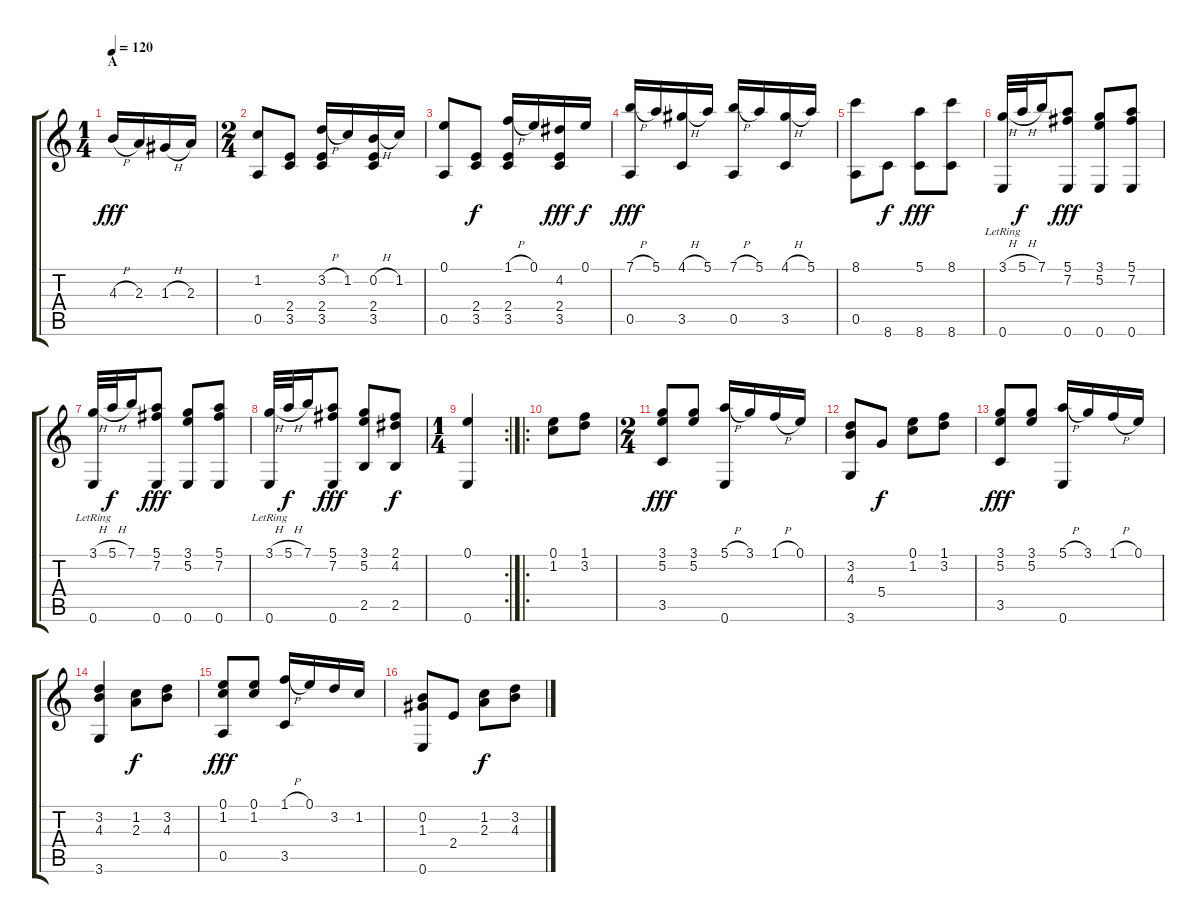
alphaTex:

\track "" {instrument acousticguitarnylon}
\staff {score tabs}
\tuning (E4 B3 G3 D3 A2 E2) {hide}
\ts (1 4)
\section ("" "A")
\tempo 120
\clef g2
\ks c
4.3{h}.16{dy fff instrument acousticguitarnylon} 2.3.16 1.3{h}.16 2.3.16 |
\ts (2 4)
(1.2 0.5).8 (2.4 3.5).8 (3.2{h} 2.4 3.5).16 1.2.16 (0.2{h} 2.4 3.5).16 1.2.16 |
(0.1 0.5).8 (2.4 3.5).8{dy f} (1.1{h} 2.4 3.5).16 0.1.16 (4.2 2.4 3.5).16{dy fff} 0.1.16{dy f} |
(7.1{h} 0.5).16{dy fff} 5.1.16 (4.1{h} 3.5).16 5.1.16 (7.1{h} 0.5).16 5.1.16 (4.1{h} 3.5).16 5.1.16 |
(8.1 0.5).8 8.6.8{dy f} (5.1 8.6).8{dy fff} (8.1 8.6).8 |
(3.1{h} 0.6{lr}).32 5.1{h}.32{dy f} 7.1.16 (5.1 7.2 0.6).8{dy fff} (3.1 5.2 0.6).8 (5.1 7.2 0.6).8 |
(3.1{h} 0.6{lr}).32 5.1{h}.32{dy f} 7.1.16 (5.1 7.2 0.6).8{dy fff} (3.1 5.2 0.6).8 (5.1 7.2 0.6).8 |
(3.1{h} 0.6{lr}).32 5.1{h}.32{dy f} 7.1.16 (5.1 7.2 0.6).8{dy fff} (3.1 5.2 2.5).8 (2.1 4.2 2.5).8{dy f} |
\rc 2
\ts (1 4)
(0.1 0.6).4 |
\ro
(0.1 1.2).8 (1.1 3.2).8 |
\ts (2 4)
(3.1 5.2 3.5).8{dy fff} (3.1 5.2).8 (5.1{h} 0.6).16 3.1.16 1.1{h}.16 0.1.16 |
(3.2 4.3 3.6).8 5.4.8{dy f} (0.1 1.2).8 (1.1 3.2).8 |
(3.1 5.2 3.5).8{dy fff} (3.1 5.2).8 (5.1{h} 0.6).16 3.1.16 1.1{h}.16 0.1.16 |
(3.2 4.3 3.6).4 (1.2 2.3).8{dy f} (3.2 4.3).8 |
(0.1 1.2 0.5).8{dy fff} (0.1 1.2).8 (1.1{h} 3.5).16 0.1.16 3.2.16 1.2.16 |
(0.2 1.3 0.6).8 2.4.8 (1.2 2.3).8{dy f} (3.2 4.3).8
